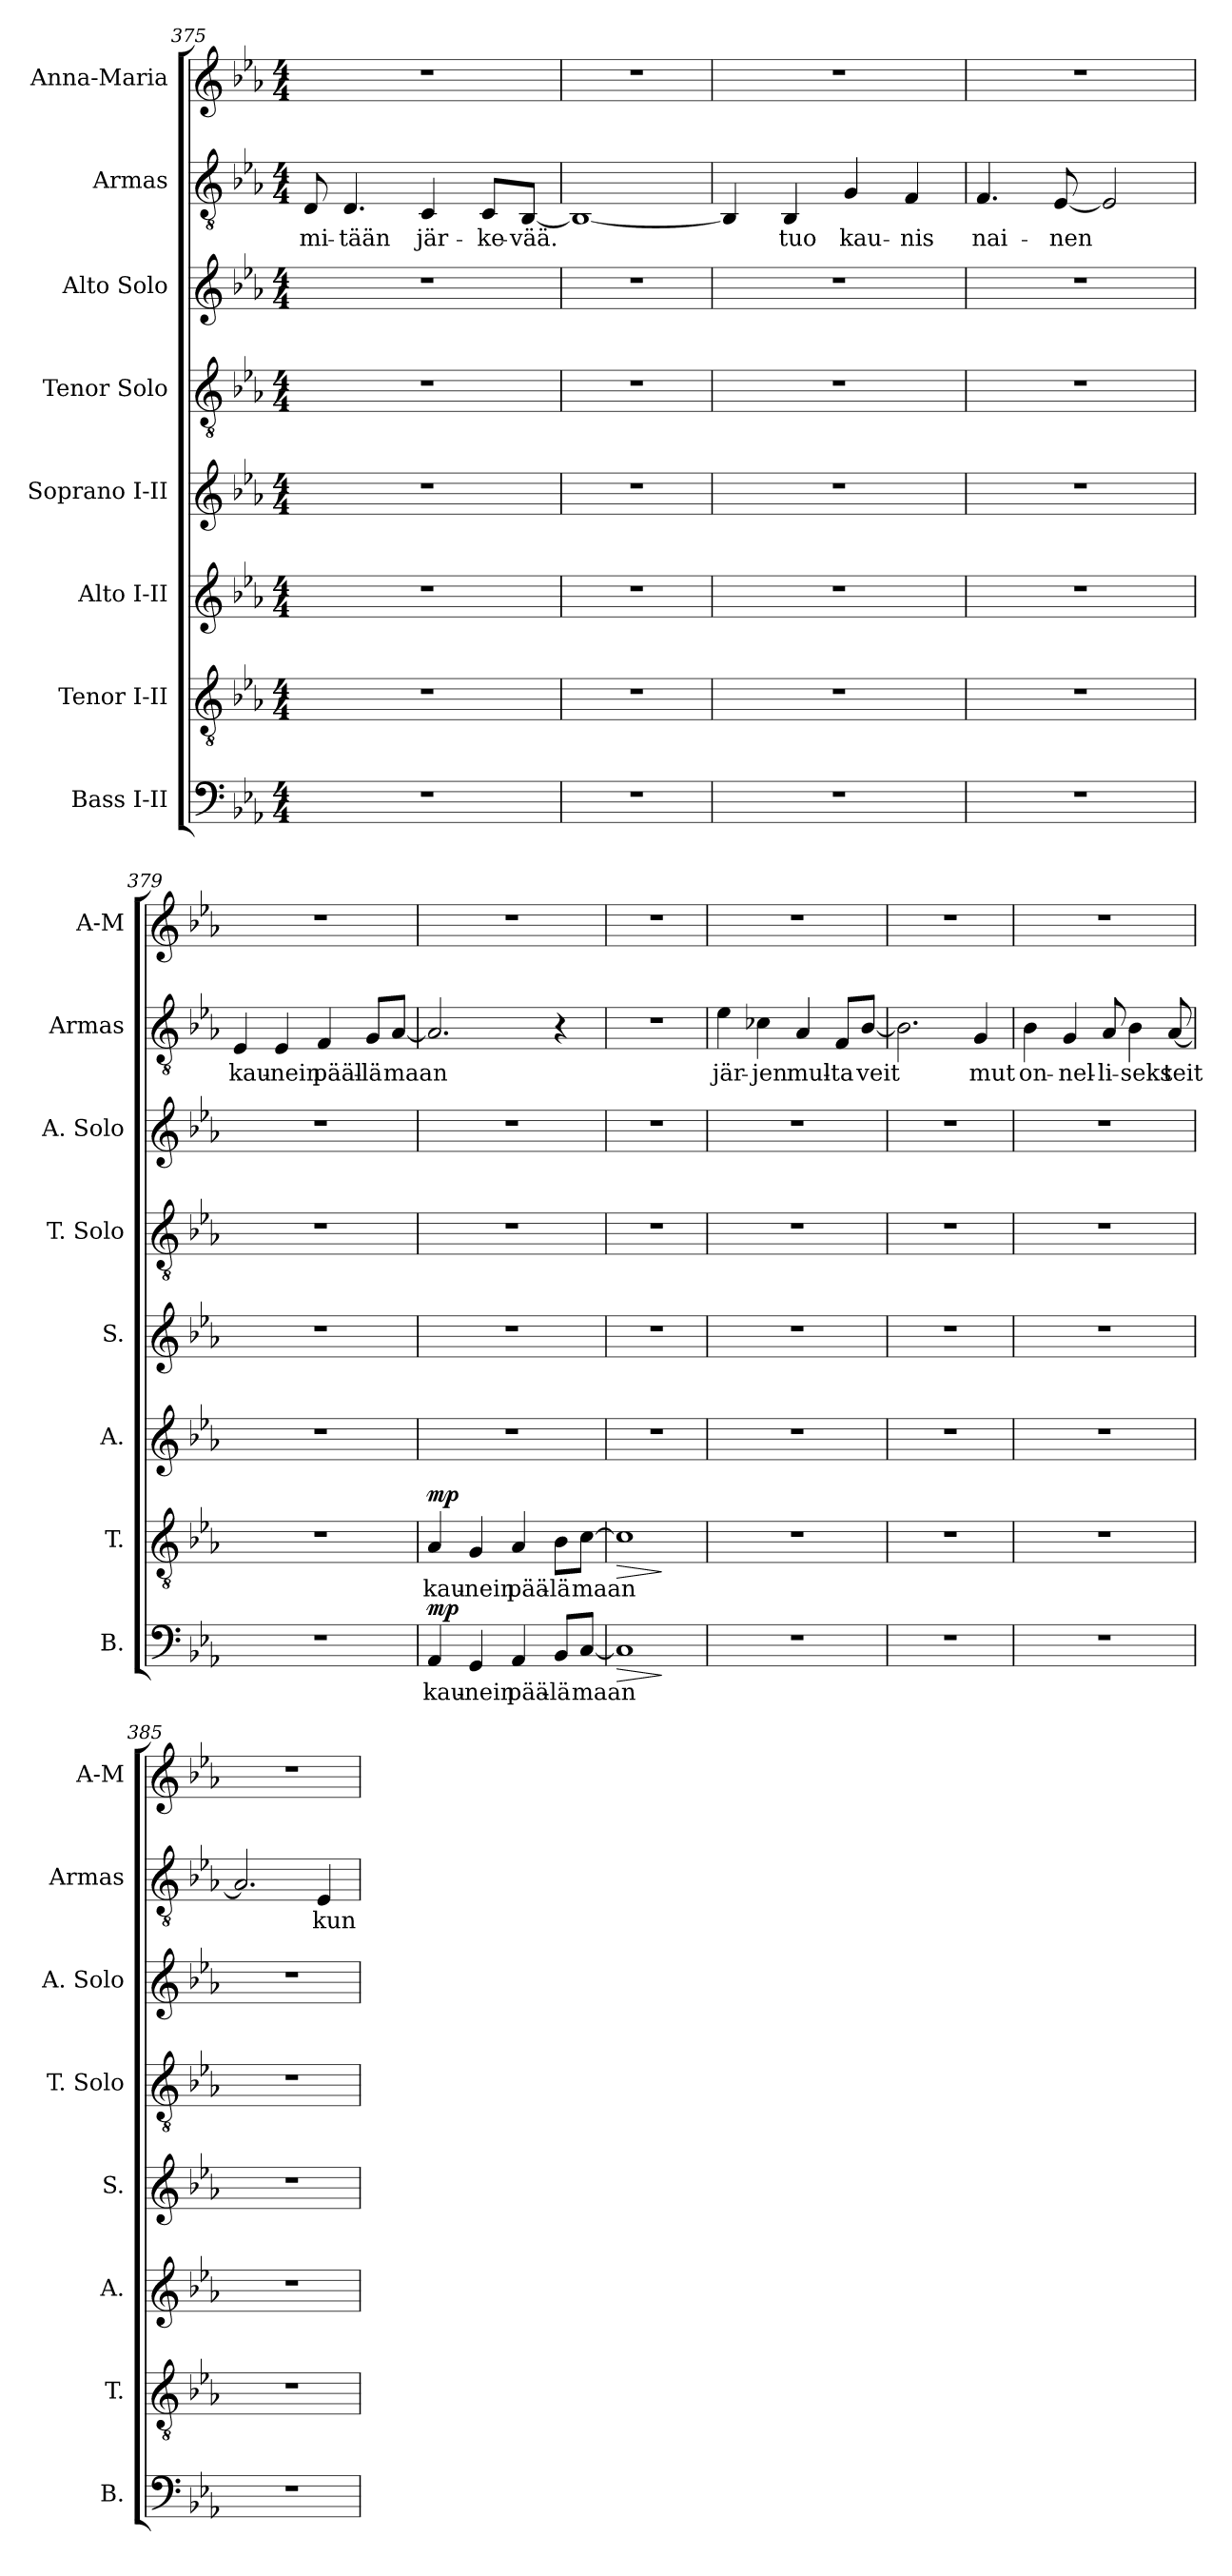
**kern	**text	**dynam	**kern	**text	**dynam	**kern	**kern	**kern	**kern	**kern	**text	**kern
*part8	*part8	*part8	*part7	*part7	*part7	*part6	*part5	*part4	*part3	*part2	*part2	*part1
*staff8	*staff8	*staff8	*staff7	*staff7	*staff7	*staff6	*staff5	*staff4	*staff3	*staff2	*staff2	*staff1
*I"Bass I-II	*	*	*I"Tenor I-II	*	*	*I"Alto I-II	*I"Soprano I-II	*I"Tenor Solo	*I"Alto Solo	*I"Armas	*	*I"Anna-Maria
*I'B.	*	*	*I'T.	*	*	*I'A.	*I'S.	*I'T. Solo	*I'A. Solo	*I'Armas	*	*I'A-M
*clefF4	*	*	*clefGv2	*	*	*clefG2	*clefG2	*clefGv2	*clefG2	*clefGv2	*	*clefG2
*	*	*	*ITrd7c12	*	*	*	*	*ITrd7c12	*	*ITrd7c12	*	*
*k[b-e-a-]	*	*	*k[b-e-a-]	*	*	*k[b-e-a-]	*k[b-e-a-]	*k[b-e-a-]	*k[b-e-a-]	*k[b-e-a-]	*	*k[b-e-a-]
*E-:	*	*	*E-:	*	*	*E-:	*E-:	*E-:	*E-:	*E-:	*	*E-:
*M4/4	*	*	*M4/4	*	*	*M4/4	*M4/4	*M4/4	*M4/4	*M4/4	*	*M4/4
=375	=375	=375	=375	=375	=375	=375	=375	=375	=375	=375	=375	=375
!	!	!	!	!	!	!	!	!	!	!	!LO:LY:b:color=#000000	!
1r	.	.	1r	.	.	1r	1r	1r	1r	8DDi/	mi-	1r
!	!	!	!	!	!	!	!	!	!	!	!LO:LY:b:color=#000000	!
.	.	.	.	.	.	.	.	.	.	4.DDi/	-tään	.
!	!	!	!	!	!	!	!	!	!	!	!LO:LY:b:color=#000000	!
.	.	.	.	.	.	.	.	.	.	4CCi/	jär-	.
!	!	!	!	!	!	!	!	!	!	!	!LO:LY:b:color=#000000	!
.	.	.	.	.	.	.	.	.	.	8CCi/L	-ke-	.
!	!	!	!	!	!	!	!	!	!	!	!LO:LY:b:color=#000000	!
.	.	.	.	.	.	.	.	.	.	[<8BBB-i/J	-vää.	.
=376	=376	=376	=376	=376	=376	=376	=376	=376	=376	=376	=376	=376
1r	.	.	1r	.	.	1r	1r	1r	1r	1BBB-i_<	.	1r
!!LO:PB:g=z
=377	=377	=377	=377	=377	=377	=377	=377	=377	=377	=377	=377	=377
1r	.	.	1r	.	.	1r	1r	1r	1r	4BBB-i/]	.	1r
!	!	!	!	!	!	!	!	!	!	!	!LO:LY:b:color=#000000	!
.	.	.	.	.	.	.	.	.	.	4BBB-i/	tuo	.
!	!	!	!	!	!	!	!	!	!	!	!LO:LY:b:color=#000000	!
.	.	.	.	.	.	.	.	.	.	4GGi/	kau-	.
!	!	!	!	!	!	!	!	!	!	!	!LO:LY:b:color=#000000	!
.	.	.	.	.	.	.	.	.	.	4FFi/	-nis	.
=378	=378	=378	=378	=378	=378	=378	=378	=378	=378	=378	=378	=378
!	!	!	!	!	!	!	!	!	!	!	!LO:LY:b:color=#000000	!
1r	.	.	1r	.	.	1r	1r	1r	1r	4.FFi/	nai-	1r
!	!	!	!	!	!	!	!	!	!	!	!LO:LY:b:color=#000000	!
.	.	.	.	.	.	.	.	.	.	[<8EE-i/	-nen	.
.	.	.	.	.	.	.	.	.	.	2EE-i/]	.	.
=379	=379	=379	=379	=379	=379	=379	=379	=379	=379	=379	=379	=379
!	!	!	!	!	!	!	!	!	!	!	!LO:LY:b:color=#000000	!
1r	.	.	1r	.	.	1r	1r	1r	1r	4EE-i/	kau-	1r
!	!	!	!	!	!	!	!	!	!	!	!LO:LY:b:color=#000000	!
.	.	.	.	.	.	.	.	.	.	4EE-i/	-nein	.
!	!	!	!	!	!	!	!	!	!	!	!LO:LY:b:color=#000000	!
.	.	.	.	.	.	.	.	.	.	4FFi/	pääl-	.
!	!	!	!	!	!	!	!	!	!	!	!LO:LY:b:color=#000000	!
.	.	.	.	.	.	.	.	.	.	8GGi/L	-lä	.
!	!	!	!	!	!	!	!	!	!	!	!LO:LY:b:color=#000000	!
.	.	.	.	.	.	.	.	.	.	[<8AA-i/J	maan	.
=380	=380	=380	=380	=380	=380	=380	=380	=380	=380	=380	=380	=380
!	!LO:LY:b:color=#000000	!	!	!	!	!	!	!	!	!	!	!
!	!	!	!	!LO:LY:b:color=#000000	!	!	!	!	!	!	!	!
4AA-i/	kau-	mp	4AA-i/	kau-	mp	1r	1r	1r	1r	2.AA-i/]	.	1r
!	!LO:LY:b:color=#000000	!	!	!	!	!	!	!	!	!	!	!
!	!	!	!	!LO:LY:b:color=#000000	!	!	!	!	!	!	!	!
4GGi/	-nein	.	4GGi/	-nein	.	.	.	.	.	.	.	.
!	!LO:LY:b:color=#000000	!	!	!	!	!	!	!	!	!	!	!
!	!	!	!	!LO:LY:b:color=#000000	!	!	!	!	!	!	!	!
4AA-i/	pää-	.	4AA-i/	pää-	.	.	.	.	.	.	.	.
!	!LO:LY:b:color=#000000	!	!	!	!	!	!	!	!	!	!	!
!	!	!	!	!LO:LY:b:color=#000000	!	!	!	!	!	!	!	!
8BB-i/L	-lä	.	8BB-i\L	-lä	.	.	.	.	.	4r	.	.
!	!LO:LY:b:color=#000000	!	!	!	!	!	!	!	!	!	!	!
!	!	!	!	!LO:LY:b:color=#000000	!	!	!	!	!	!	!	!
[<8Ci/J	maan	.	[>8Ci\J	maan	.	.	.	.	.	.	.	.
=381	=381	=381	=381	=381	=381	=381	=381	=381	=381	=381	=381	=381
!	!	!LO:HP:b	!	!	!LO:HP:b	!	!	!	!	!	!	!
1Ci]	.	>	1Ci]	.	>	1r	1r	1r	1r	1r	.	1r
.	.	]	.	.	]	.	.	.	.	.	.	.
=382	=382	=382	=382	=382	=382	=382	=382	=382	=382	=382	=382	=382
!	!	!	!	!	!	!	!	!	!	!	!LO:LY:b:color=#000000	!
1r	.	.	1r	.	.	1r	1r	1r	1r	4E-i\	jär-	1r
!	!	!	!	!	!	!	!	!	!	!	!LO:LY:b:color=#000000	!
.	.	.	.	.	.	.	.	.	.	4C-Xi\	-jen	.
!	!	!	!	!	!	!	!	!	!	!	!LO:LY:b:color=#000000	!
.	.	.	.	.	.	.	.	.	.	4AA-i/	mul-	.
!	!	!	!	!	!	!	!	!	!	!	!LO:LY:b:color=#000000	!
.	.	.	.	.	.	.	.	.	.	8FFi/L	-ta	.
!	!	!	!	!	!	!	!	!	!	!	!LO:LY:b:color=#000000	!
.	.	.	.	.	.	.	.	.	.	[<8BB-i/J	veit	.
=383	=383	=383	=383	=383	=383	=383	=383	=383	=383	=383	=383	=383
1r	.	.	1r	.	.	1r	1r	1r	1r	2.BB-i\]	.	1r
!	!	!	!	!	!	!	!	!	!	!	!LO:LY:b:color=#000000	!
.	.	.	.	.	.	.	.	.	.	4GGi/	mut	.
=384	=384	=384	=384	=384	=384	=384	=384	=384	=384	=384	=384	=384
!	!	!	!	!	!	!	!	!	!	!	!LO:LY:b:color=#000000	!
1r	.	.	1r	.	.	1r	1r	1r	1r	4BB-i\	on-	1r
!	!	!	!	!	!	!	!	!	!	!	!LO:LY:b:color=#000000	!
.	.	.	.	.	.	.	.	.	.	4GGi/	-nel-	.
!	!	!	!	!	!	!	!	!	!	!	!LO:LY:b:color=#000000	!
.	.	.	.	.	.	.	.	.	.	8AA-i/	-li-	.
!	!	!	!	!	!	!	!	!	!	!	!LO:LY:b:color=#000000	!
.	.	.	.	.	.	.	.	.	.	4BB-i\	-seks	.
!	!	!	!	!	!	!	!	!	!	!	!LO:LY:b:color=#000000	!
.	.	.	.	.	.	.	.	.	.	[<8AA-i/	teit	.
=385	=385	=385	=385	=385	=385	=385	=385	=385	=385	=385	=385	=385
1r	.	.	1r	.	.	1r	1r	1r	1r	2.AA-i/]	.	1r
!	!	!	!	!	!	!	!	!	!	!	!LO:LY:b:color=#000000	!
.	.	.	.	.	.	.	.	.	.	4EE-i/	kun	.
=	=	=	=	=	=	=	=	=	=	=	=	=
*-	*-	*-	*-	*-	*-	*-	*-	*-	*-	*-	*-	*-
